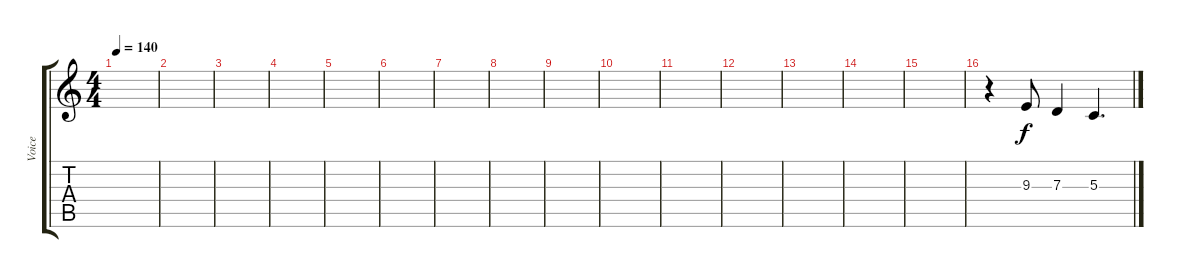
\track ("Voice" "Voice") {instrument lead6voice}
\staff {score tabs}
\tuning (E4 B3 G3 D3 A2 E2) {hide}
\ts (4 4)
\tempo 140
\clef g2
\ks c
|
|
|
|
|
|
|
|
|
|
|
|
|
|
|
r.4 9.3.8 7.3.4 5.3.4{d}
